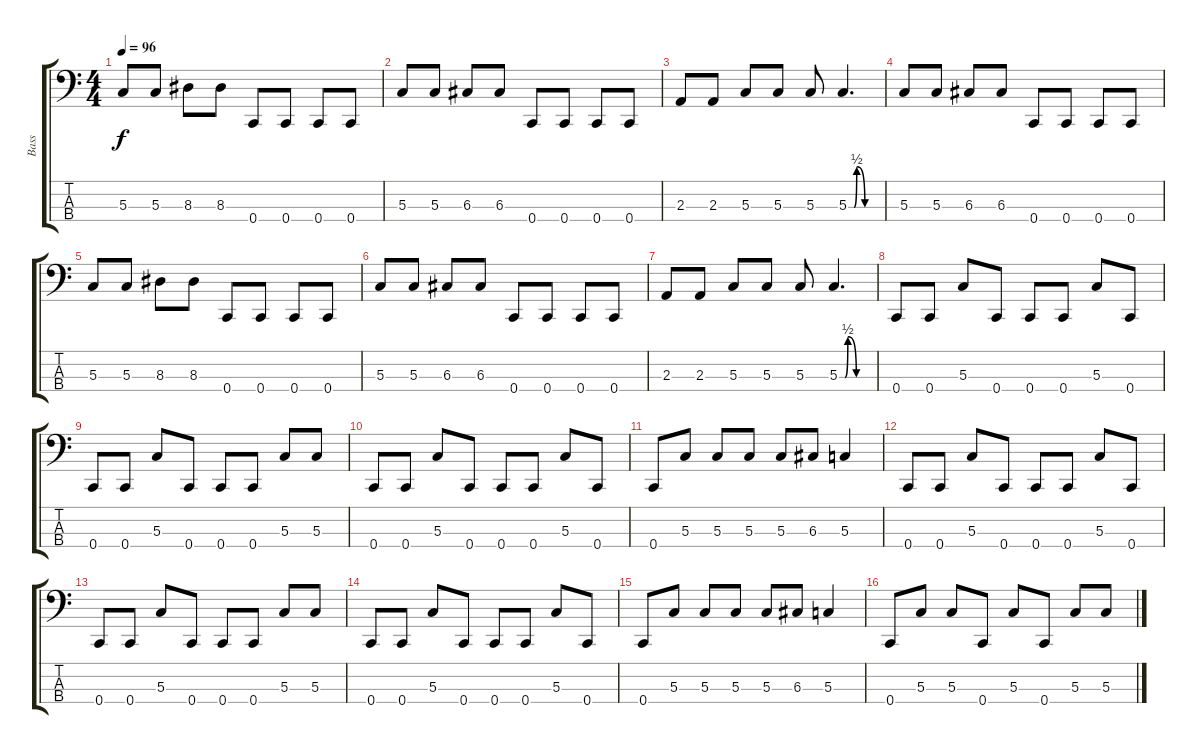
\track ("Bass" "Bass") {instrument electricbasspick}
\staff {score tabs}
\tuning (F2 C2 G1 C1) {hide}
\ts (4 4)
\tempo 96
\clef f4
\ks c
5.3.8{dy f} 5.3.8 8.3.8 8.3.8 0.4.8 0.4.8 0.4.8 0.4.8 |
5.3.8 5.3.8 6.3.8 6.3.8 0.4.8 0.4.8 0.4.8 0.4.8 |
2.3.8 2.3.8 5.3.8 5.3.8 5.3.8 5.3{be (custom 0 0 10 0 15 2 30 0 60 0)}.4{d} |
5.3.8 5.3.8 6.3.8 6.3.8 0.4.8 0.4.8 0.4.8 0.4.8 |
5.3.8 5.3.8 8.3.8 8.3.8 0.4.8 0.4.8 0.4.8 0.4.8 |
5.3.8 5.3.8 6.3.8 6.3.8 0.4.8 0.4.8 0.4.8 0.4.8 |
2.3.8 2.3.8 5.3.8 5.3.8 5.3.8 5.3{be (custom 0 0 10 0 15 2 30 0 60 0)}.4{d} |
0.4.8 0.4.8 5.3.8 0.4.8 0.4.8 0.4.8 5.3.8 0.4.8 |
0.4.8 0.4.8 5.3.8 0.4.8 0.4.8 0.4.8 5.3.8 5.3.8 |
0.4.8 0.4.8 5.3.8 0.4.8 0.4.8 0.4.8 5.3.8 0.4.8 |
0.4.8 5.3.8 5.3.8 5.3.8 5.3.8 6.3.8 5.3.4 |
0.4.8 0.4.8 5.3.8 0.4.8 0.4.8 0.4.8 5.3.8 0.4.8 |
0.4.8 0.4.8 5.3.8 0.4.8 0.4.8 0.4.8 5.3.8 5.3.8 |
0.4.8 0.4.8 5.3.8 0.4.8 0.4.8 0.4.8 5.3.8 0.4.8 |
0.4.8 5.3.8 5.3.8 5.3.8 5.3.8 6.3.8 5.3.4 |
0.4.8 5.3.8 5.3.8 0.4.8 5.3.8 0.4.8 5.3.8 5.3.8
